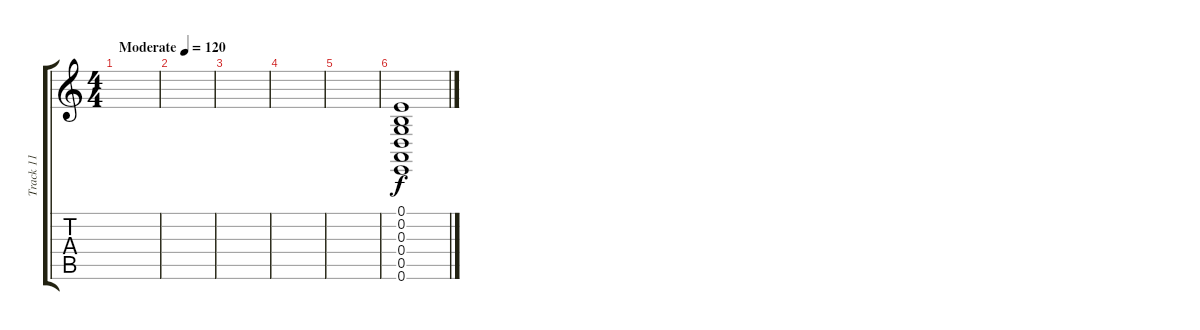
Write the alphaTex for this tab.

\track ("Track 11" "Track 11") {instrument whistle}
\staff {score tabs}
\tuning (E4 B3 G3 D3 A2 E2) {hide}
\ts (4 4)
\tempo (120 "Moderate")
\clef g2
\ks c
|
|
|
|
|
(0.1 0.2 0.3 0.4 0.5 0.6).1
